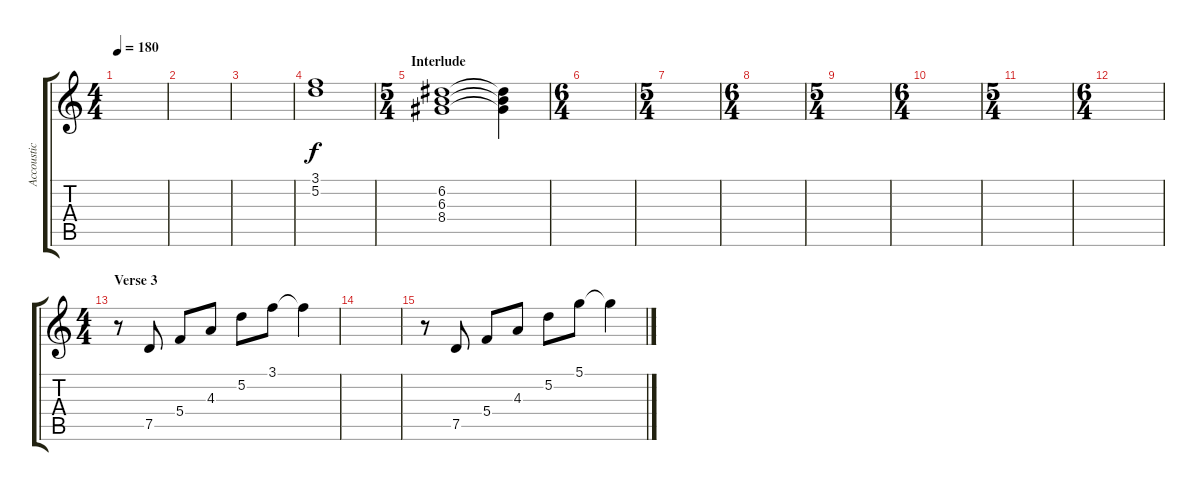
\track ("Accoustic Guitar" "Accoustic ") {instrument acousticguitarsteel}
\staff {score tabs}
\tuning (D4 A3 F3 C3 G2 D2) {hide}
\ts (4 4)
\tempo 180
\clef g2
\ks c
|
|
|
(3.1 5.2).1 |
\ts (5 4)
\section ("" "Interlude")
(6.2 6.3 8.4).1 (6.2{t} 6.3{t} 8.4{t}).4 |
\ts (6 4)
|
\ts (5 4)
|
\ts (6 4)
|
\ts (5 4)
|
\ts (6 4)
|
\ts (5 4)
|
\ts (6 4)
|
\ts (4 4)
\section ("" "Verse 3")
r.8 7.5.8 5.4.8 4.3.8 5.2.8 3.1.8 3.1{t}.4 |
|
r.8 7.5.8 5.4.8 4.3.8 5.2.8 5.1.8 5.1{t}.4
